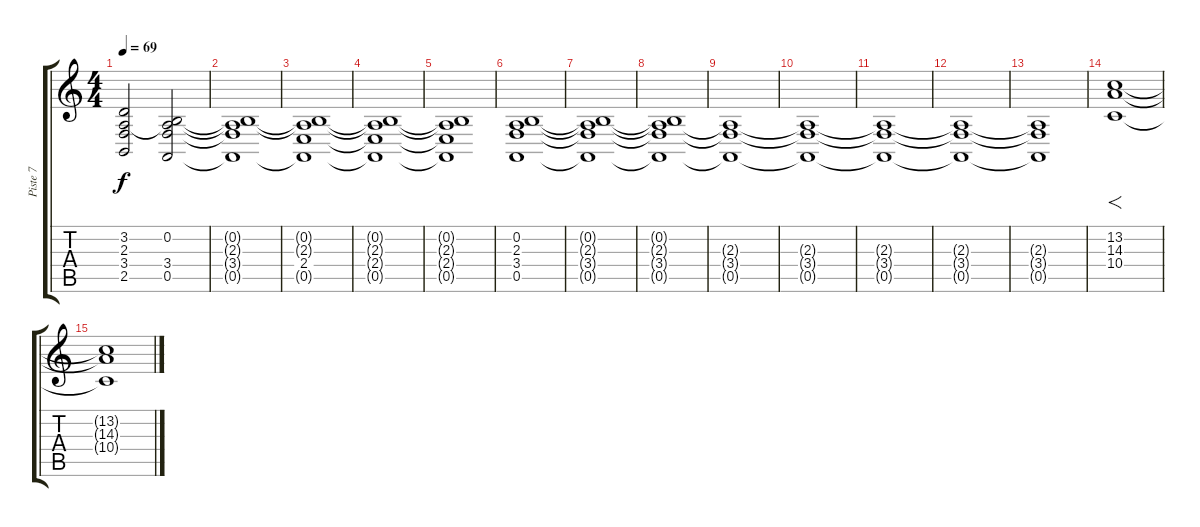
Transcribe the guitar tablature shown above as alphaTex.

\track ("Piste 7" "Piste 7") {instrument choiraahs}
\staff {score tabs}
\tuning (E4 B3 G3 D3 A2 E2) {hide}
\ts (4 4)
\tempo 69
\clef g2
\ks c
(3.2{t} 2.3{t} 3.4{t} 2.5{t}).2{dy f} (0.2 2.3{t} 3.4 0.5).2 |
(0.2{t} 2.3{t} 3.4{t} 0.5{t}).1 |
(0.2{t} 2.3{t} 2.4 0.5{t}).1 |
(0.2{t} 2.3{t} 2.4{t} 0.5{t}).1 |
(0.2{t} 2.3{t} 2.4{t} 0.5{t}).1 |
(0.2 2.3 3.4 0.5).1 |
(0.2{t} 2.3{t} 3.4{t} 0.5{t}).1 |
(0.2{t} 2.3{t} 3.4{t} 0.5{t}).1 |
(2.3{t} 3.4{t} 0.5{t}).1 |
(2.3{t} 3.4{t} 0.5{t}).1 |
(2.3{t} 3.4{t} 0.5{t}).1 |
(2.3{t} 3.4{t} 0.5{t}).1 |
(2.3{t} 3.4{t} 0.5{t}).1 |
(13.2 14.3 10.4).1{f} |
(13.2{t} 14.3{t} 10.4{t}).1{volume 3}
